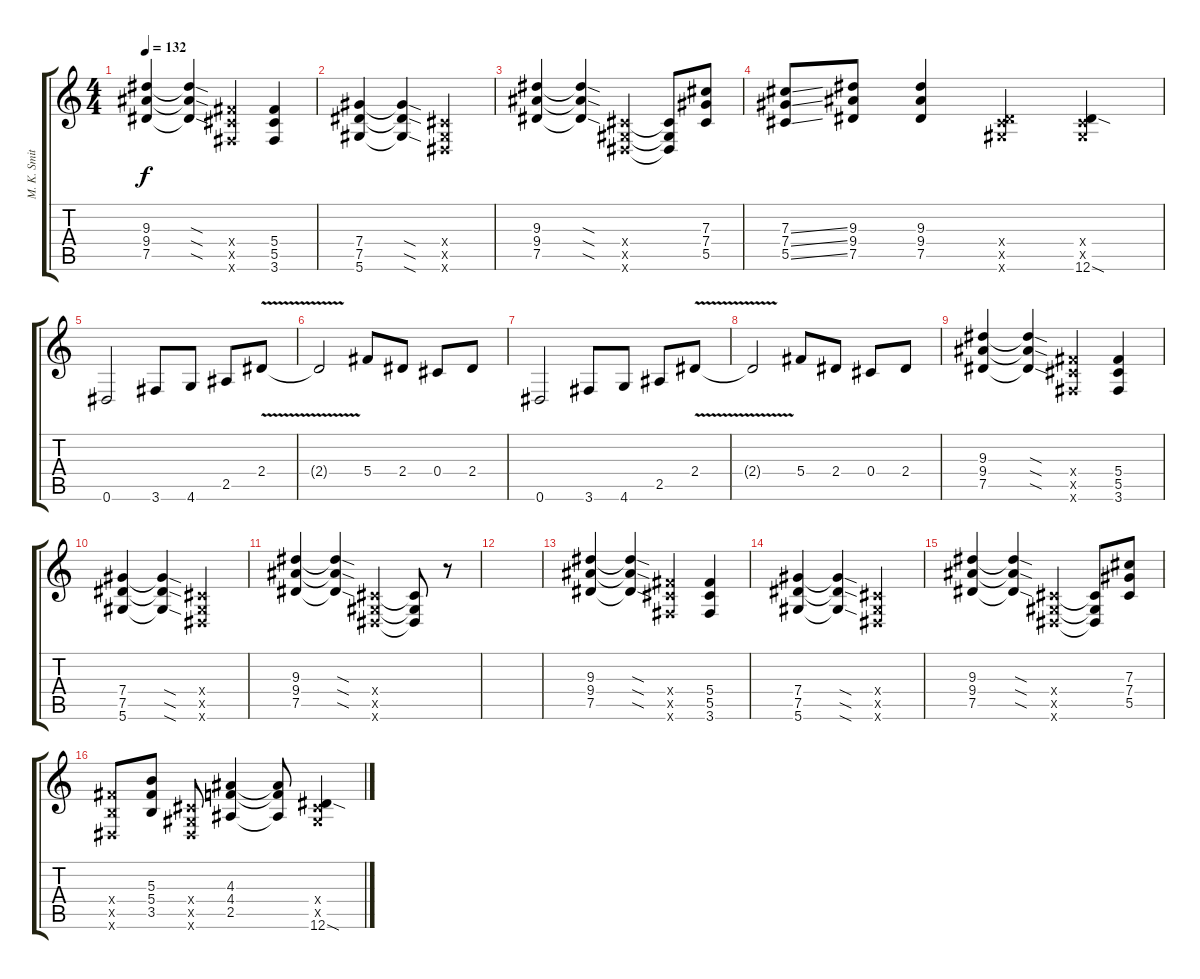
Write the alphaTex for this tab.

\track ("M. K. Smith" "M. K. Smit") {instrument distortionguitar}
\staff {score tabs}
\tuning (Eb4 Bb3 Gb3 Db3 Ab2 Eb2) {hide}
\ts (4 4)
\tempo 132
\clef g2
\ks c
(9.3 9.4 7.5).4{dy f} (9.3{sod t} 9.4{sod t} 7.5{sod t}).4 (5.4{x} 5.5{x} 3.6{x}).4 (5.4 5.5 3.6).4 |
(7.4 7.5 5.6).4 (7.4{sod t} 7.5{sod t} 5.6{sod t}).4 (0.4{x} 0.5{x} 0.6{x}).2 |
(9.3 9.4 7.5).4 (9.3{sod t} 9.4{sod t} 7.5{sod t}).4 (0.4{x} 0.5{x} 0.6{x}).4 (0.4{t} 0.5{t} 0.6{t}).8 (7.3 7.4 5.5).8 |
(7.3{ss} 7.4{ss} 5.5{ss}).8 (9.3 9.4 7.5).8 (9.3 9.4 7.5).4 (0.4{x} 0.5{x} 12.6{x}).4 (0.4{x} 0.5{x} 12.6{sod}).4 |
0.6.2 3.6.8 4.6.8 2.5.8 2.4{v}.8 |
2.4{t}.2 5.4.8 2.4.8 0.4.8 2.4.8 |
0.6.2 3.6.8 4.6.8 2.5.8 2.4{v}.8 |
2.4{t}.2 5.4.8 2.4.8 0.4.8 2.4.8 |
(9.3 9.4 7.5).4 (9.3{sod t} 9.4{sod t} 7.5{sod t}).4 (5.4{x} 5.5{x} 3.6{x}).4 (5.4 5.5 3.6).4 |
(7.4 7.5 5.6).4 (7.4{sod t} 7.5{sod t} 5.6{sod t}).4 (0.4{x} 0.5{x} 0.6{x}).2 |
(9.3 9.4 7.5).4 (9.3{sod t} 9.4{sod t} 7.5{sod t}).4 (0.4{x} 0.5{x} 0.6{x}).4 (0.4{t} 0.5{t} 0.6{t}).8 r.8 |
|
(9.3 9.4 7.5).4 (9.3{sod t} 9.4{sod t} 7.5{sod t}).4 (5.4{x} 5.5{x} 3.6{x}).4 (5.4 5.5 3.6).4 |
(7.4 7.5 5.6).4 (7.4{sod t} 7.5{sod t} 5.6{sod t}).4 (0.4{x} 0.5{x} 0.6{x}).2 |
(9.3 9.4 7.5).4 (9.3{sod t} 9.4{sod t} 7.5{sod t}).4 (0.4{x} 0.5{x} 0.6{x}).4 (0.4{t} 0.5{t} 0.6{t}).8 (7.3 7.4 5.5).8 |
(5.4{x} 3.5{x} 0.6{x}).8 (5.3 5.4 3.5).8 (0.4{x} 0.5{x} 0.6{x}).8 (4.3 4.4 2.5).4 (4.3{t} 4.4{t} 2.5{t}).8 (0.4{x} 0.5{x} 12.6{sod}).4
